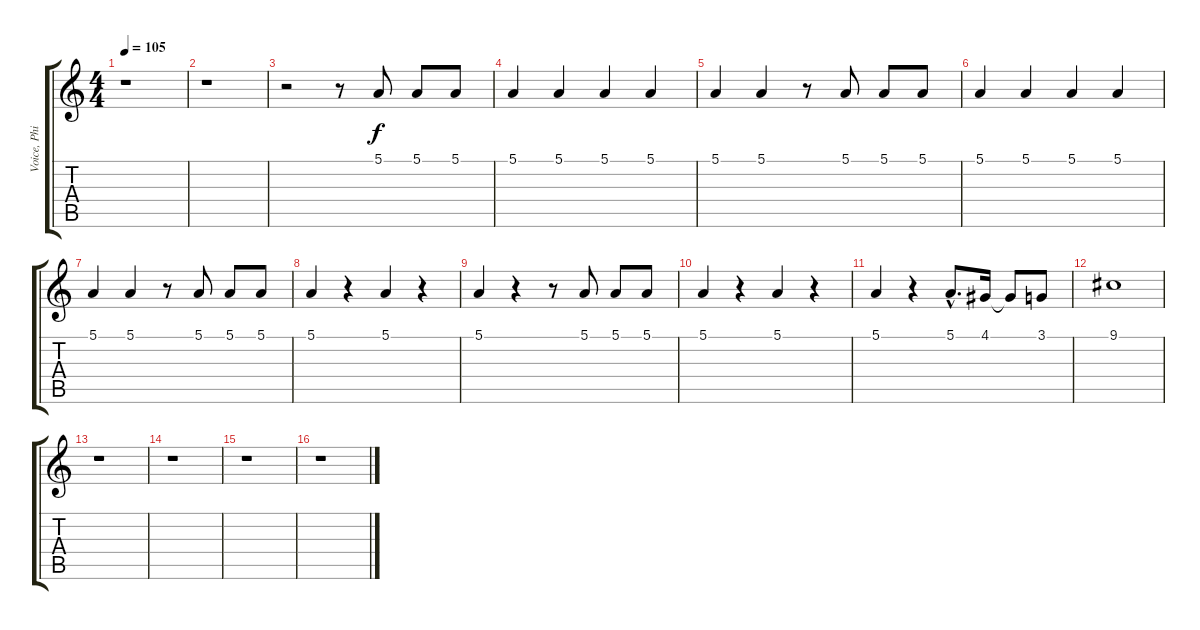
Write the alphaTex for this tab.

\track ("Voice, Phill" "Voice, Phi") {instrument lead2sawtooth}
\staff {score tabs}
\tuning (E4 B3 G3 D3 A2 E2) {hide}
\ts (4 4)
\tempo 105
\clef g2
\ks c
r.1{dy f} |
r.1 |
r.2 r.8 5.1.8 5.1.8 5.1.8 |
5.1.4 5.1.4 5.1.4 5.1.4 |
5.1.4 5.1.4 r.8 5.1.8 5.1.8 5.1.8 |
5.1.4 5.1.4 5.1.4 5.1.4 |
5.1.4 5.1.4 r.8 5.1.8 5.1.8 5.1.8 |
5.1.4 r.4 5.1.4 r.4 |
5.1.4 r.4 r.8 5.1.8 5.1.8 5.1.8 |
5.1.4 r.4 5.1.4 r.4 |
5.1.4 r.4 5.1{hac}.8{d} 4.1.16 4.1{t}.8 3.1.8 |
9.1.1 |
r.1 |
r.1 |
r.1 |
r.1
